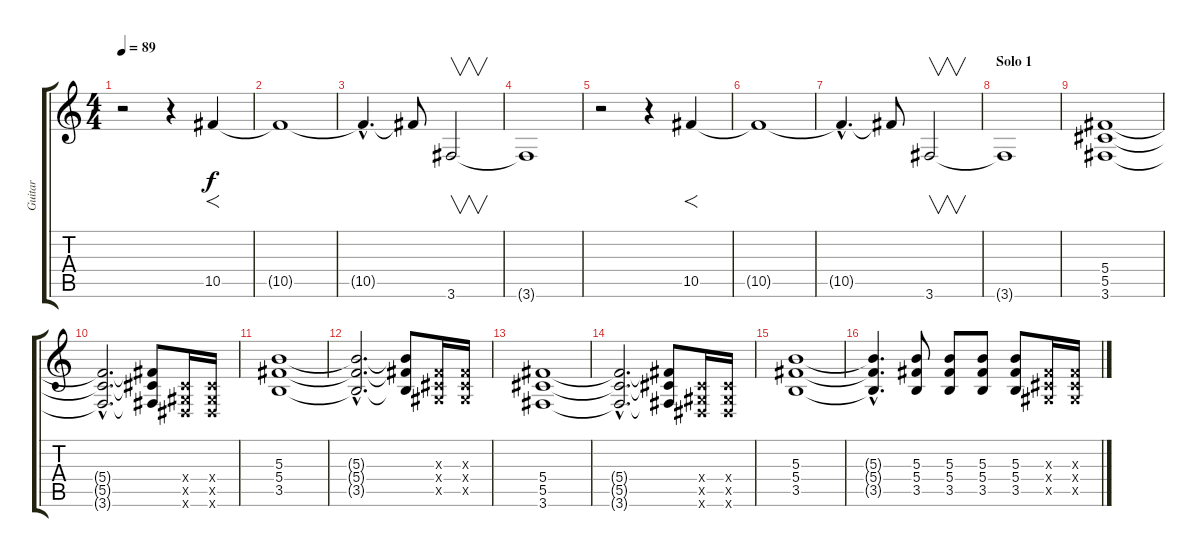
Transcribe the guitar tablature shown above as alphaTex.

\track ("Guitar" "Guitar") {instrument overdrivenguitar}
\staff {score tabs}
\tuning (Eb4 Bb3 Gb3 Db3 Ab2 Eb2) {hide}
\ts (4 4)
\tempo 89
\clef g2
\ks c
r.2{dy f instrument overdrivenguitar} r.4 10.5.4{f} |
10.5{t}.1 |
10.5{hac t}.4{d} 10.5{t}.8 3.6.2{v} |
3.6{t}.1 |
r.2 r.4 10.5.4{f} |
10.5{t}.1 |
10.5{hac t}.4{d} 10.5{t}.8 3.6.2{v} |
\section ("" "Solo 1")
3.6{t}.1 |
(5.4 5.5 3.6).1 |
(5.4{hac t} 5.5{hac t} 3.6{hac t}).2{d} (5.4{t} 5.5{t} 3.6{t}).8 (0.4{x} 0.5{x} 0.6{x}).16 (0.4{x} 0.5{x} 0.6{x}).16 |
(5.3 5.4 3.5).1 |
(5.3{hac t} 5.4{hac t} 3.5{hac t}).2{d} (5.3{t} 5.4{t} 3.5{t}).8 (0.3{x} 0.4{x} 0.5{x}).16 (0.3{x} 0.4{x} 0.5{x}).16 |
(5.4 5.5 3.6).1 |
(5.4{hac t} 5.5{hac t} 3.6{hac t}).2{d} (5.4{t} 5.5{t} 3.6{t}).8 (0.4{x} 0.5{x} 0.6{x}).16 (0.4{x} 0.5{x} 0.6{x}).16 |
(5.3 5.4 3.5).1 |
(5.3{hac t} 5.4{hac t} 3.5{hac t}).4{d} (5.3 5.4 3.5).8 (5.3 5.4 3.5).8 (5.3 5.4 3.5).8 (5.3 5.4 3.5).8 (0.3{x} 0.4{x} 0.5{x}).16 (0.3{x} 0.4{x} 0.5{x}).16
